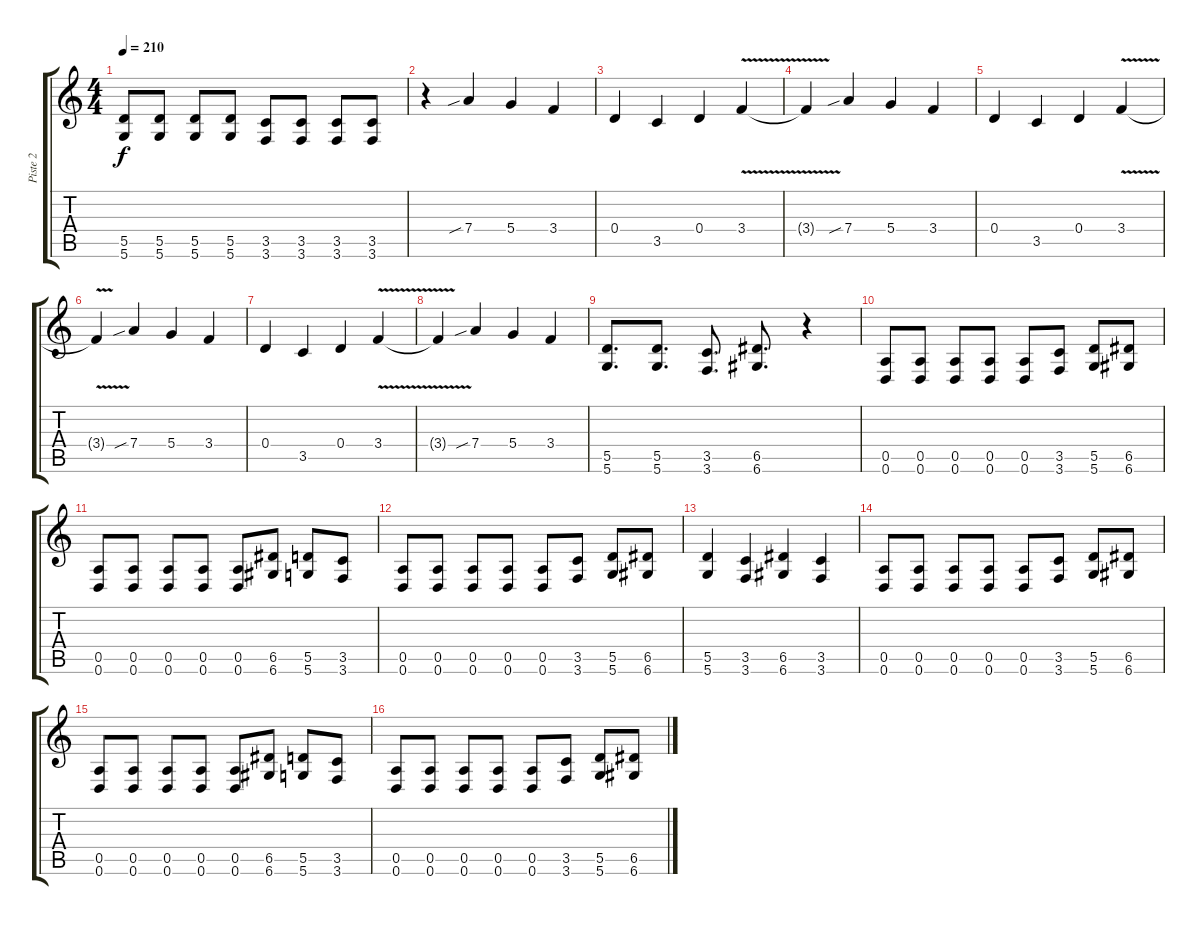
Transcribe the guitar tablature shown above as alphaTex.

\track ("Piste 2" "Piste 2") {instrument distortionguitar}
\staff {score tabs}
\tuning (E4 B3 G3 D3 A2 D2) {hide}
\ts (4 4)
\tempo 210
\clef g2
\ks c
(5.5 5.6).8{dy f} (5.5 5.6).8 (5.5 5.6).8 (5.5 5.6).8 (3.5 3.6).8 (3.5 3.6).8 (3.5 3.6).8 (3.5 3.6).8 |
r.4 7.4{sib}.4 5.4.4 3.4.4 |
0.4.4 3.5.4 0.4.4 3.4{v}.4 |
3.4{t}.4 7.4{sib}.4 5.4.4 3.4.4 |
0.4.4 3.5.4 0.4.4 3.4{v}.4 |
3.4{t}.4 7.4{sib}.4 5.4.4 3.4.4 |
0.4.4 3.5.4 0.4.4 3.4{v}.4 |
3.4{t}.4 7.4{sib}.4 5.4.4 3.4.4 |
(5.5 5.6).8{d} (5.5 5.6).8{d} (3.5 3.6).8{d} (6.5 6.6).8{d} r.4 |
(0.5 0.6).8 (0.5 0.6).8 (0.5 0.6).8 (0.5 0.6).8 (0.5 0.6).8 (3.5 3.6).8 (5.5 5.6).8 (6.5 6.6).8 |
(0.5 0.6).8 (0.5 0.6).8 (0.5 0.6).8 (0.5 0.6).8 (0.5 0.6).8 (6.5 6.6).8 (5.5 5.6).8 (3.5 3.6).8 |
(0.5 0.6).8 (0.5 0.6).8 (0.5 0.6).8 (0.5 0.6).8 (0.5 0.6).8 (3.5 3.6).8 (5.5 5.6).8 (6.5 6.6).8 |
(5.5 5.6).4 (3.5 3.6).4 (6.5 6.6).4 (3.5 3.6).4 |
(0.5 0.6).8 (0.5 0.6).8 (0.5 0.6).8 (0.5 0.6).8 (0.5 0.6).8 (3.5 3.6).8 (5.5 5.6).8 (6.5 6.6).8 |
(0.5 0.6).8 (0.5 0.6).8 (0.5 0.6).8 (0.5 0.6).8 (0.5 0.6).8 (6.5 6.6).8 (5.5 5.6).8 (3.5 3.6).8 |
(0.5 0.6).8 (0.5 0.6).8 (0.5 0.6).8 (0.5 0.6).8 (0.5 0.6).8 (3.5 3.6).8 (5.5 5.6).8 (6.5 6.6).8
